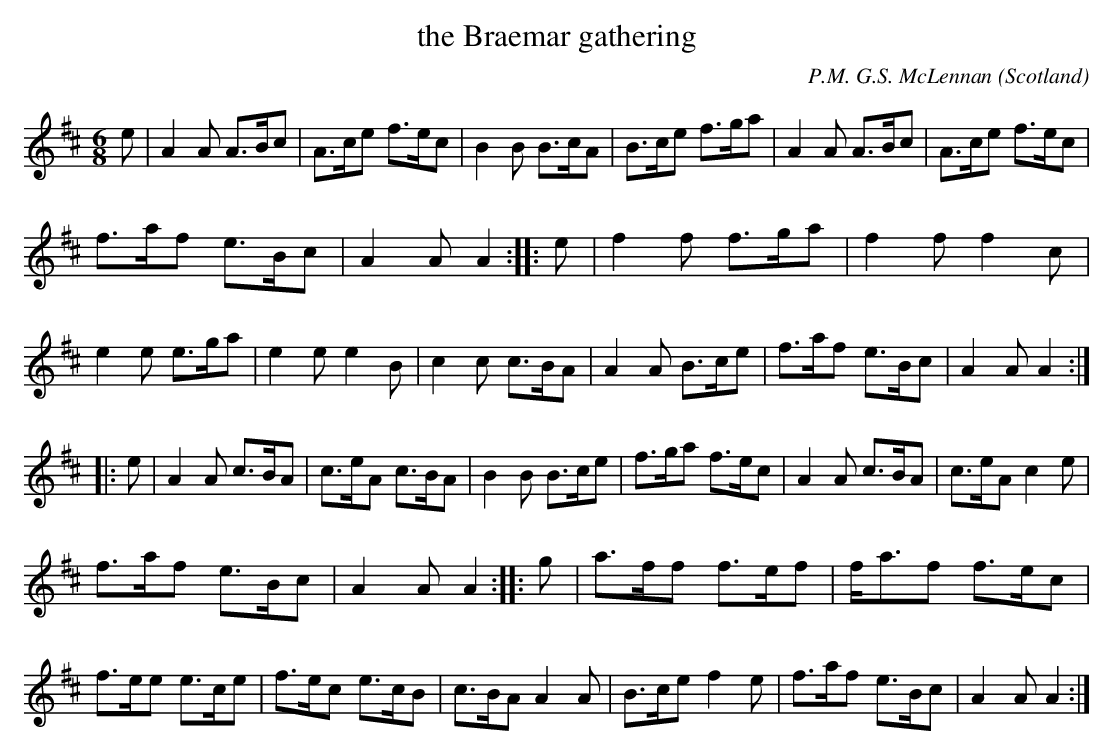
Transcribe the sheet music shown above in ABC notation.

X:1
T:the Braemar gathering
O:Scotland
M:6/8
C:P.M. G.S. McLennan
K:Amix
e|\
A2A A>Bc|A>ce f>ec|B2B B>cA|B>ce f>ga|\
A2A A>Bc|A>ce f>ec|
f>af e>Bc|A2AA2::\
e|\
f2f f>ga|f2ff2c|
e2e e>ga|e2ee2B|\
c2c c>BA|A2A B>ce|f>af e>Bc|A2AA2:|
|:e|\
A2A c>BA|c>eA c>BA|B2B B>ce|f>ga f>ec|\
A2A c>BA|c>eA c2e|
f>af e>Bc|A2A A2::\
g|\
a>ff f>ef|f<af f>ec|
f>ee e>ce|f>ec e>cB|\
c>BA A2A|B>ce f2e|f>af e>Bc|A2AA2:|
